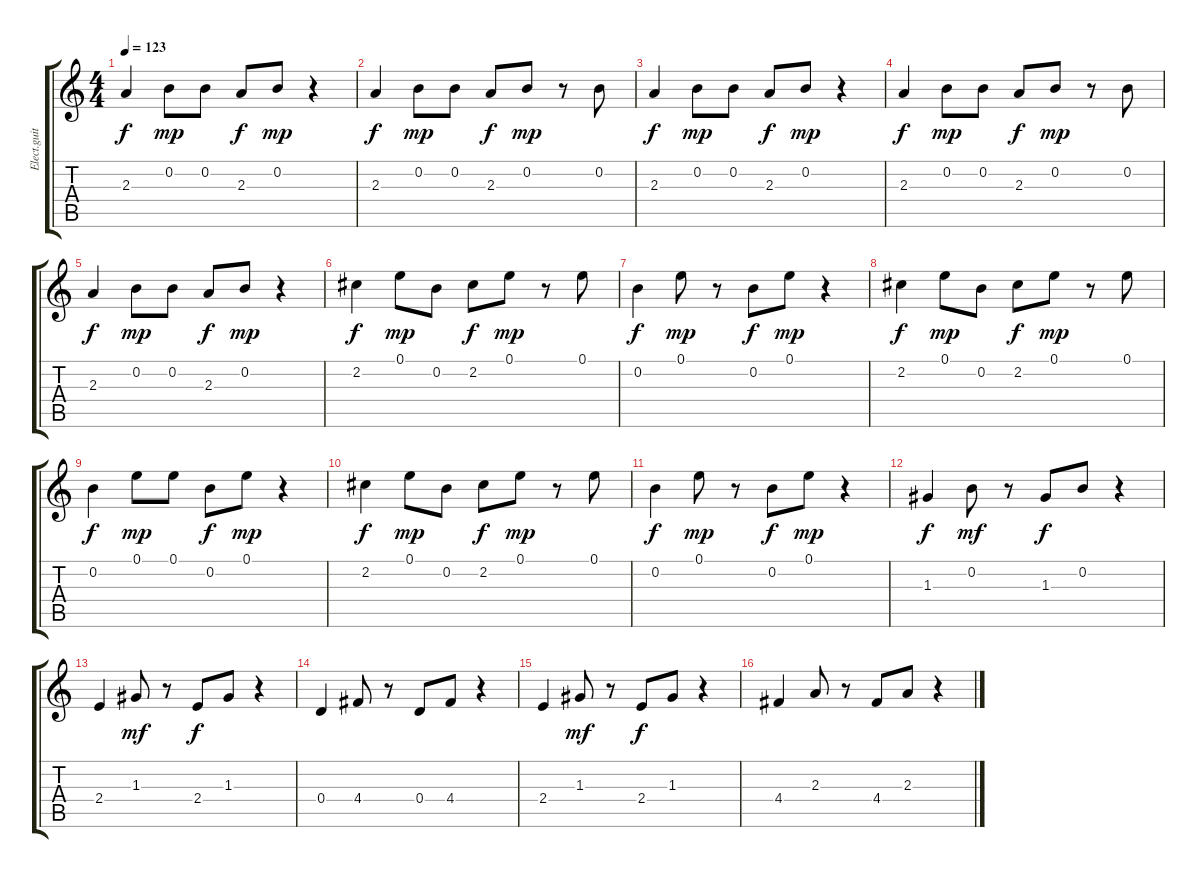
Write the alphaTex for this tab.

\track ("Elect.guitar (clean)" "Elect.guit") {instrument electricguitarclean}
\staff {score tabs}
\tuning (E4 B3 G3 D3 A2 E2) {hide}
\ts (4 4)
\tempo 123
\clef g2
\ks c
2.3.4{dy f} 0.2.8{dy mp} 0.2.8 2.3.8{dy f} 0.2.8{dy mp} r.4 |
2.3.4{dy f} 0.2.8{dy mp} 0.2.8 2.3.8{dy f} 0.2.8{dy mp} r.8 0.2.8 |
2.3.4{dy f} 0.2.8{dy mp} 0.2.8 2.3.8{dy f} 0.2.8{dy mp} r.4 |
2.3.4{dy f} 0.2.8{dy mp} 0.2.8 2.3.8{dy f} 0.2.8{dy mp} r.8 0.2.8 |
2.3.4{dy f} 0.2.8{dy mp} 0.2.8 2.3.8{dy f} 0.2.8{dy mp} r.4 |
2.2.4{dy f} 0.1.8{dy mp} 0.2.8 2.2.8{dy f} 0.1.8{dy mp} r.8 0.1.8 |
0.2.4{dy f} 0.1.8{dy mp} r.8 0.2.8{dy f} 0.1.8{dy mp} r.4 |
2.2.4{dy f} 0.1.8{dy mp} 0.2.8 2.2.8{dy f} 0.1.8{dy mp} r.8 0.1.8 |
0.2.4{dy f} 0.1.8{dy mp} 0.1.8 0.2.8{dy f} 0.1.8{dy mp} r.4 |
2.2.4{dy f} 0.1.8{dy mp} 0.2.8 2.2.8{dy f} 0.1.8{dy mp} r.8 0.1.8 |
0.2.4{dy f} 0.1.8{dy mp} r.8 0.2.8{dy f} 0.1.8{dy mp} r.4 |
1.3.4{dy f} 0.2.8{dy mf} r.8 1.3.8{dy f} 0.2.8 r.4 |
2.4.4 1.3.8{dy mf} r.8 2.4.8{dy f} 1.3.8 r.4 |
0.4.4 4.4.8 r.8 0.4.8 4.4.8 r.4 |
2.4.4 1.3.8{dy mf} r.8 2.4.8{dy f} 1.3.8 r.4 |
4.4.4 2.3.8 r.8 4.4.8 2.3.8 r.4
